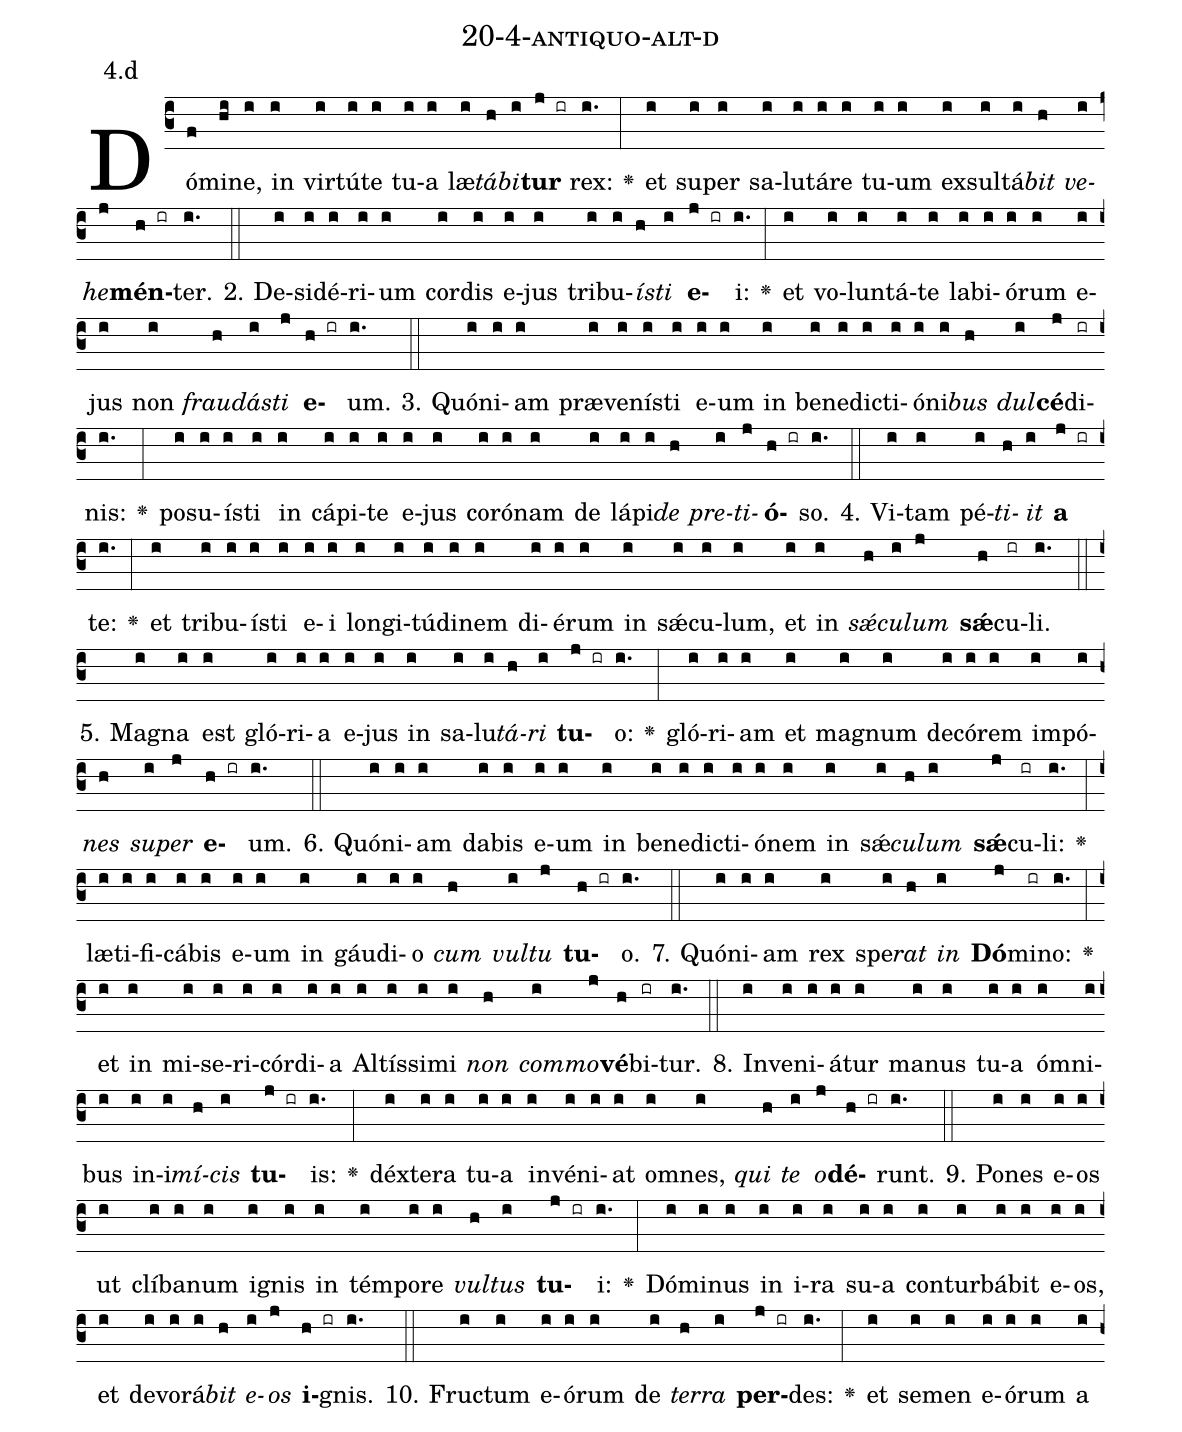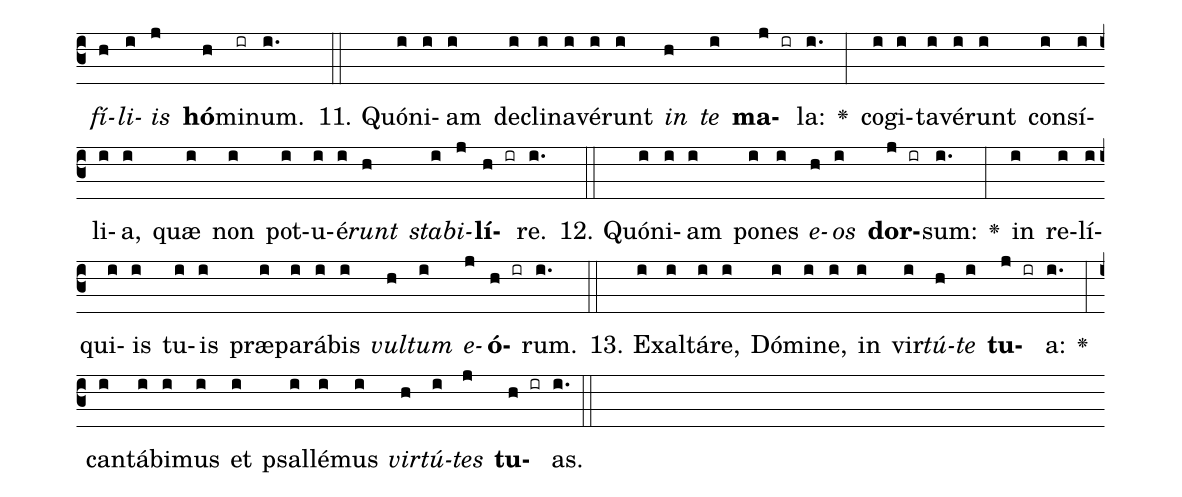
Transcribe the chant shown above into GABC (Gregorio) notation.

name: 20-4-antiquo-alt-d;
annotation: 4.d;
%%
(c3)Dó(f)mi(hi)ne,(i) in(i) vir(i)tú(i)te(i) tu(i)a(i) læ(i)<i>tá</i>(h)<i>bi</i>(i)<b>tur</b>(j ir) rex:(i.) <v>\greheightstar</v>(:) et(i) su(i)per(i) sa(i)lu(i)tá(i)re(i) tu(i)um(i) ex(i)sul(i)tá(i)<i>bit</i>(h) <i>ve</i>(i)<i>he</i>(j)<b>mén</b>(h ir)ter.(i.) (::)
2. De(i)si(i)dé(i)ri(i)um(i) cor(i)dis(i) e(i)jus(i) tri(i)bu(i)<i>ís</i>(h)<i>ti</i>(i) <b>e</b>(j ir)i:(i.) <v>\greheightstar</v>(:) et(i) vo(i)lun(i)tá(i)te(i) la(i)bi(i)ó(i)rum(i) e(i)jus(i) non(i) <i>frau</i>(h)<i>dás</i>(i)<i>ti</i>(j) <b>e</b>(h ir)um.(i.) (::)
3. Quón(i)i(i)am(i) præ(i)ve(i)nís(i)ti(i) e(i)um(i) in(i) be(i)ne(i)dic(i)ti(i)ó(i)ni(i)<i>bus</i>(h) <i>dul</i>(i)<b>cé</b>(j)di(ir)nis:(i.) <v>\greheightstar</v>(:) po(i)su(i)ís(i)ti(i) in(i) cá(i)pi(i)te(i) e(i)jus(i) co(i)ró(i)nam(i) de(i) lá(i)pi(i)<i>de</i>(h) <i>pre</i>(i)<i>ti</i>(j)<b>ó</b>(h ir)so.(i.) (::)
4. Vi(i)tam(i) pé(i)<i>ti</i>(h)<i>it</i>(i) <b>a</b>(j ir) te:(i.) <v>\greheightstar</v>(:) et(i) tri(i)bu(i)ís(i)ti(i) e(i)i(i) lon(i)gi(i)tú(i)di(i)nem(i) di(i)é(i)rum(i) in(i) sǽ(i)cu(i)lum,(i) et(i) in(i) <i>sǽ</i>(h)<i>cu</i>(i)<i>lum</i>(j) <b>sǽ</b>(h)cu(ir)li.(i.) (::)
5. Ma(i)gna(i) est(i) gló(i)ri(i)a(i) e(i)jus(i) in(i) sa(i)lu(i)<i>tá</i>(h)<i>ri</i>(i) <b>tu</b>(j ir)o:(i.) <v>\greheightstar</v>(:) gló(i)ri(i)am(i) et(i) ma(i)gnum(i) de(i)có(i)rem(i) im(i)pó(i)<i>nes</i>(h) <i>su</i>(i)<i>per</i>(j) <b>e</b>(h ir)um.(i.) (::)
6. Quón(i)i(i)am(i) da(i)bis(i) e(i)um(i) in(i) be(i)ne(i)dic(i)ti(i)ó(i)nem(i) in(i) sǽ(i)<i>cu</i>(h)<i>lum</i>(i) <b>sǽ</b>(j)cu(ir)li:(i.) <v>\greheightstar</v>(:) læ(i)ti(i)fi(i)cá(i)bis(i) e(i)um(i) in(i) gáu(i)di(i)o(i) <i>cum</i>(h) <i>vul</i>(i)<i>tu</i>(j) <b>tu</b>(h ir)o.(i.) (::)
7. Quón(i)i(i)am(i) rex(i) spe(i)<i>rat</i>(h) <i>in</i>(i) <b>Dó</b>(j)mi(ir)no:(i.) <v>\greheightstar</v>(:) et(i) in(i) mi(i)se(i)ri(i)cór(i)di(i)a(i) Al(i)tís(i)si(i)mi(i) <i>non</i>(h) <i>com</i>(i)<i>mo</i>(j)<b>vé</b>(h)bi(ir)tur.(i.) (::)
8. In(i)ve(i)ni(i)á(i)tur(i) ma(i)nus(i) tu(i)a(i) óm(i)ni(i)bus(i) in(i)i(i)<i>mí</i>(h)<i>cis</i>(i) <b>tu</b>(j ir)is:(i.) <v>\greheightstar</v>(:) déx(i)te(i)ra(i) tu(i)a(i) in(i)vé(i)ni(i)at(i) om(i)nes,(i) <i>qui</i>(h) <i>te</i>(i) <i>o</i>(j)<b>dé</b>(h ir)runt.(i.) (::)
9. Po(i)nes(i) e(i)os(i) ut(i) clí(i)ba(i)num(i) i(i)gnis(i) in(i) tém(i)po(i)re(i) <i>vul</i>(h)<i>tus</i>(i) <b>tu</b>(j ir)i:(i.) <v>\greheightstar</v>(:) Dó(i)mi(i)nus(i) in(i) i(i)ra(i) su(i)a(i) con(i)tur(i)bá(i)bit(i) e(i)os,(i) et(i) de(i)vo(i)rá(i)<i>bit</i>(h) <i>e</i>(i)<i>os</i>(j) <b>i</b>(h ir)gnis.(i.) (::)
10. Fruc(i)tum(i) e(i)ó(i)rum(i) de(i) <i>ter</i>(h)<i>ra</i>(i) <b>per</b>(j ir)des:(i.) <v>\greheightstar</v>(:) et(i) se(i)men(i) e(i)ó(i)rum(i) a(i) <i>fí</i>(h)<i>li</i>(i)<i>is</i>(j) <b>hó</b>(h)mi(ir)num.(i.) (::)
11. Quón(i)i(i)am(i) de(i)cli(i)na(i)vé(i)runt(i) <i>in</i>(h) <i>te</i>(i) <b>ma</b>(j ir)la:(i.) <v>\greheightstar</v>(:) co(i)gi(i)ta(i)vé(i)runt(i) con(i)sí(i)li(i)a,(i) quæ(i) non(i) pot(i)u(i)é(i)<i>runt</i>(h) <i>sta</i>(i)<i>bi</i>(j)<b>lí</b>(h ir)re.(i.) (::)
12. Quón(i)i(i)am(i) po(i)nes(i) <i>e</i>(h)<i>os</i>(i) <b>dor</b>(j ir)sum:(i.) <v>\greheightstar</v>(:) in(i) re(i)lí(i)qui(i)is(i) tu(i)is(i) præ(i)pa(i)rá(i)bis(i) <i>vul</i>(h)<i>tum</i>(i) <i>e</i>(j)<b>ó</b>(h ir)rum.(i.) (::)
13. Ex(i)al(i)tá(i)re,(i) Dó(i)mi(i)ne,(i) in(i) vir(i)<i>tú</i>(h)<i>te</i>(i) <b>tu</b>(j ir)a:(i.) <v>\greheightstar</v>(:) can(i)tá(i)bi(i)mus(i) et(i) psal(i)lé(i)mus(i) <i>vir</i>(h)<i>tú</i>(i)<i>tes</i>(j) <b>tu</b>(h ir)as.(i.) (::)
